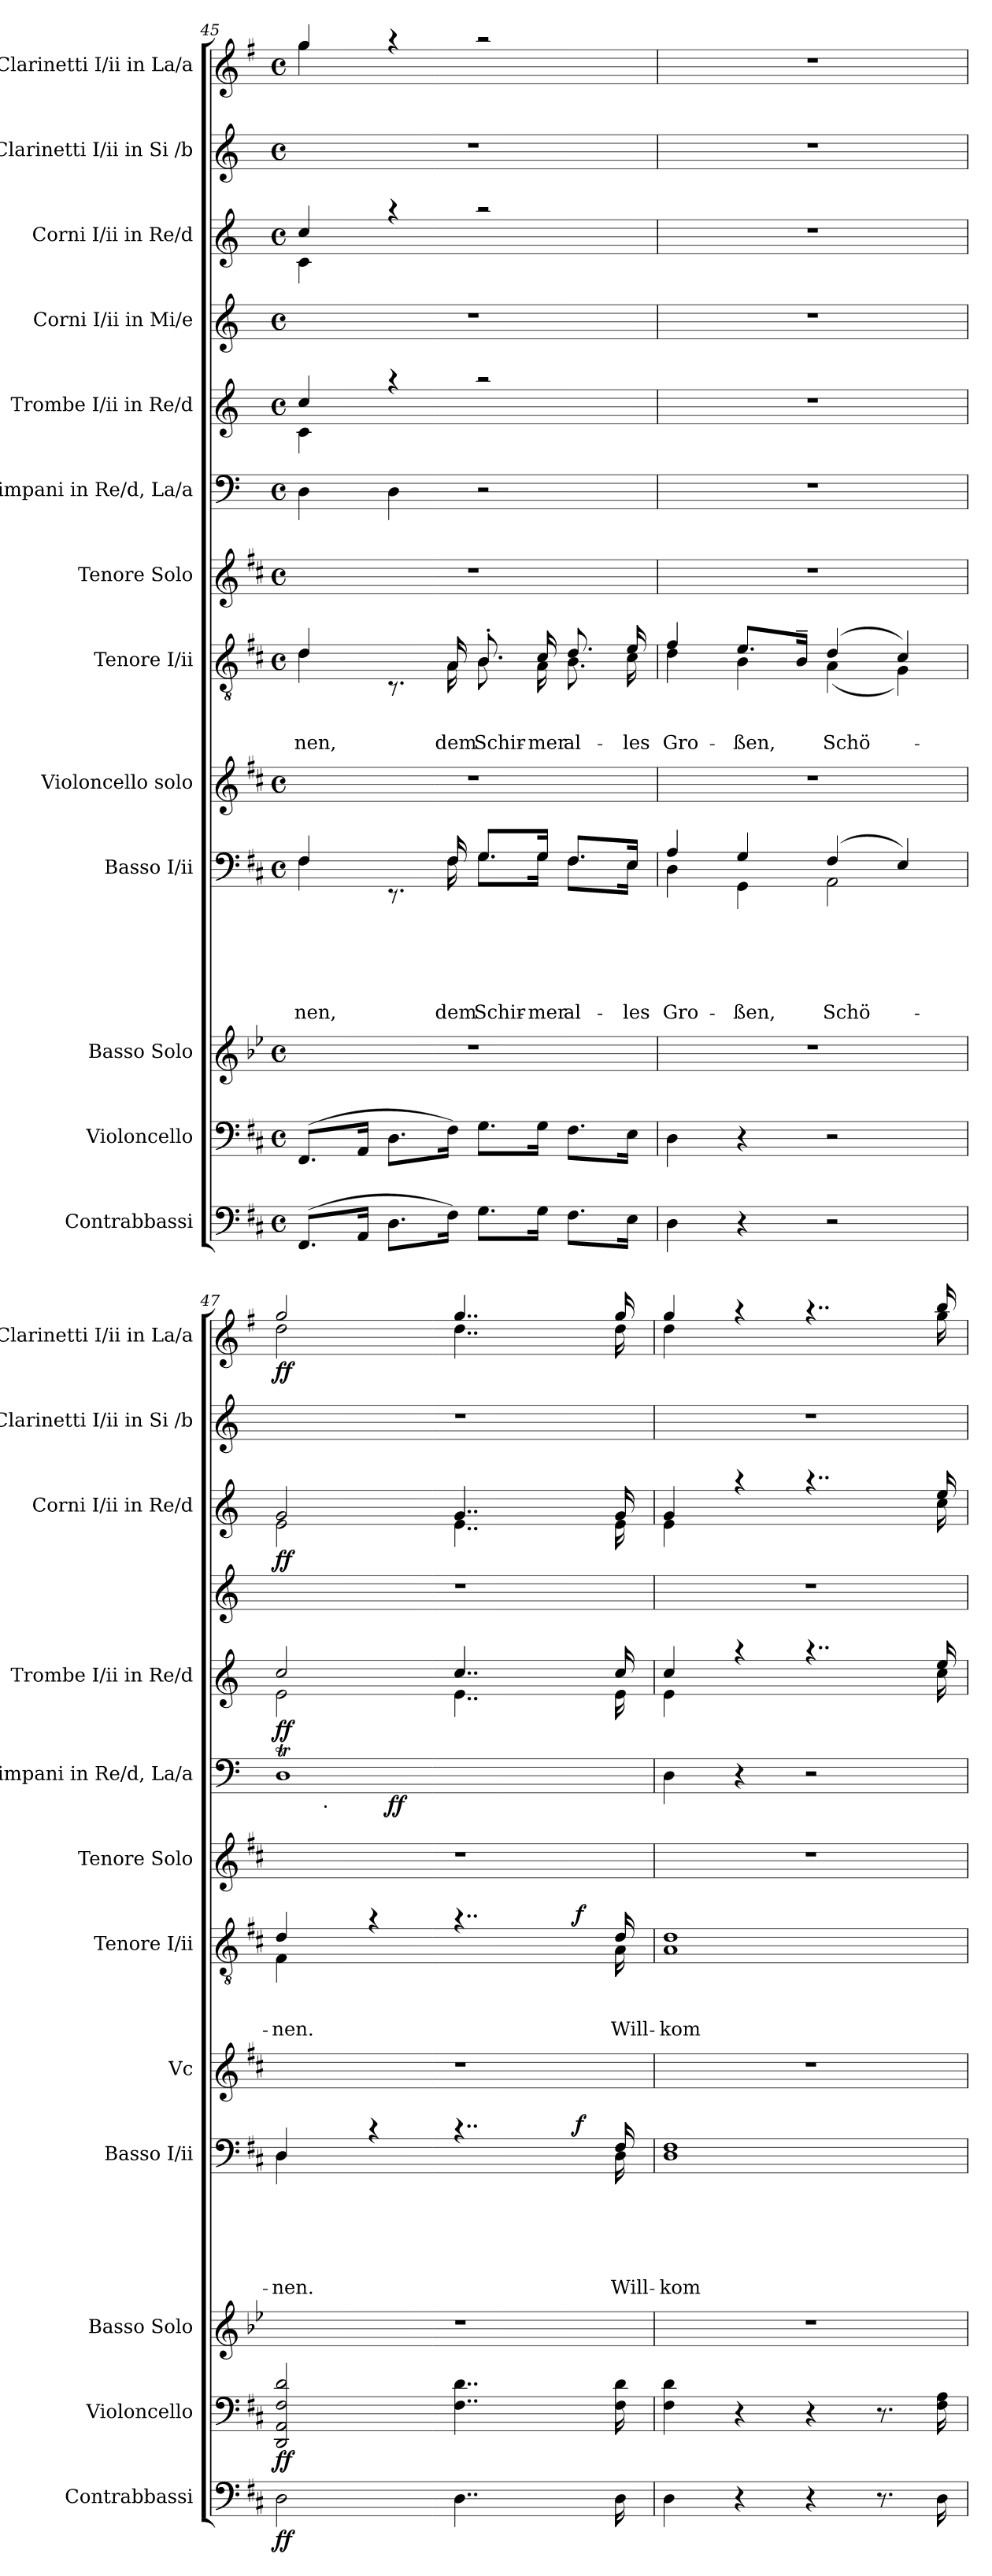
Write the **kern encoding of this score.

**kern	**dynam	**kern	**dynam	**kern	**kern	**text	**text	**text	**text	**text	**text	**dynam	**kern	**kern	**text	**text	**text	**dynam	**kern	**kern	**dynam	**kern	**dynam	**kern	**kern	**dynam	**kern	**kern	**dynam
*part13	*part13	*part12	*part12	*part11	*part10	*part10	*part10	*part10	*part10	*part10	*part10	*part10	*part9	*part8	*part8	*part8	*part8	*part8	*part7	*part6	*part6	*part5	*part5	*part4	*part3	*part3	*part2	*part1	*part1
*staff13	*staff13	*staff12	*staff12	*staff11	*staff10	*staff10	*staff10	*staff10	*staff10	*staff10	*staff10	*staff10	*staff9	*staff8	*staff8	*staff8	*staff8	*staff8	*staff7	*staff6	*staff6	*staff5	*staff5	*staff4	*staff3	*staff3	*staff2	*staff1	*staff1
*I"Contrabbassi	*	*I"Violoncello	*	*I"Basso Solo	*I"Basso I/ii	*	*	*	*	*	*	*	*I"Violoncello solo	*I"Tenore I/ii	*	*	*	*	*I"Tenore Solo	*I"Timpani in Re/d, La/a	*	*I"Trombe I/ii in Re/d	*	*I"Corni I/ii in Mi/e	*I"Corni I/ii in Re/d	*	*I"Clarinetti I/ii in Si /b	*I"Clarinetti I/ii in La/a	*
*I'Contrabbassi	*	*I'Violoncello	*	*I'Basso Solo	*I'Basso I/ii	*	*	*	*	*	*	*	*I'Vc	*I'Tenore I/ii	*	*	*	*	*I'Tenore Solo	*I'Timpani in Re/d, La/a	*	*I'Trombe I/ii in Re/d	*	*	*I'Corni I/ii in Re/d	*	*I'Clarinetti I/ii in Si /b	*I'Clarinetti I/ii in La/a	*
*clefF4	*	*clefF4	*	*clefG2	*clefF4	*	*	*	*	*	*	*	*clefG2	*clefGv2	*	*	*	*	*clefG2	*clefF4	*	*clefG2	*	*clefG2	*clefG2	*	*clefG2	*clefG2	*
*ITrd-2c-3	*	*ITrd-2c-3	*	*ITrd3c5	*ITrd-2c-3	*	*	*	*	*	*	*	*ITrd-2c-3	*ITrd-2c-3	*	*	*	*	*ITrd-2c-3	*ITrd-3c-5	*	*ITrd-3c-5	*	*ITrd4c7	*ITrd-3c-5	*	*ITrd-3c-5	*ITrd1c2	*
*k[b-]	*	*k[b-]	*	*k[b-]	*k[b-]	*	*	*	*	*	*	*	*k[b-]	*k[b-]	*	*	*	*	*k[b-]	*k[b-]	*	*k[b-]	*	*k[b-]	*k[b-]	*	*k[b-]	*k[b-]	*
*F:	*	*F:	*	*F:	*F:	*	*	*	*	*	*	*	*F:	*F:	*	*	*	*	*F:	*F:	*	*F:	*	*F:	*F:	*	*F:	*F:	*
*M4/4	*	*M4/4	*	*M4/4	*M4/4	*	*	*	*	*	*	*	*M4/4	*M4/4	*	*	*	*	*M4/4	*M4/4	*	*M4/4	*	*M4/4	*M4/4	*	*M4/4	*M4/4	*
*met(c)	*	*met(c)	*	*met(c)	*met(c)	*	*	*	*	*	*	*	*met(c)	*met(c)	*	*	*	*	*met(c)	*met(c)	*	*met(c)	*	*met(c)	*met(c)	*	*met(c)	*met(c)	*
=45	=45	=45	=45	=45	=45	=45	=45	=45	=45	=45	=45	=45	=45	=45	=45	=45	=45	=45	=45	=45	=45	=45	=45	=45	=45	=45	=45	=45	=45
!	!	!	!	!	!	!	!	!	!	!	!LO:LY:b	!	!	!	!	!	!LO:LY:b	!	!	!	!	!	!	!	!	!	!	!	!
*	*	*	*	*	*^	*	*	*	*	*	*	*	*	*^	*	*	*	*	*	*	*	*^	*	*	*^	*	*	*^	*
(>8.AA/L	.	(>8.AA/L	.	1r	4A/	4A\	.	.	.	.	.	-nen,	.	1r	4f/	4f\	.	.	-nen,	.	1r	4G\	.	4ff/	4f\	.	1r	4ff/	4f\	.	1r	4ff/	4ff\	.
16C/Jk	.	16C/Jk	.	.	.	.	.	.	.	.	.	.	.	.	.	.	.	.	.	.	.	.	.	.	.	.	.	.	.	.	.	.	.	.
8.F\L	.	8.F\L	.	.	8.ryy	8.rEE	.	.	.	.	.	.	.	.	8.ryy	8.rC	.	.	.	.	.	4G\	.	4raa	2.ryy	.	.	4raa	2.ryy	.	.	4raa	2.ryy	.
!	!	!	!	!	!	!	!	!	!	!	!	!LO:LY:b	!	!	!	!	!	!	!LO:LY:b	!	!	!	!	!	!	!	!	!	!	!	!	!	!	!
16A\Jk)	.	16A\Jk)	.	.	16A/	16A\	.	.	.	.	.	dem	.	.	16c/	16c\	.	.	dem	.	.	.	.	.	.	.	.	.	.	.	.	.	.	.
!	!	!	!	!	!	!	!	!	!	!	!	!LO:LY:b	!	!	!	!	!	!	!LO:LY:b	!	!	!	!	!	!	!	!	!	!	!	!	!	!	!
8.B-\L	.	8.B-\L	.	.	8.B-/L	8.B-\L	.	.	.	.	.	Schir-	.	.	8.d'>/	8.d\	.	.	Schir-	.	.	2r	.	2raa	.	.	.	2raa	.	.	.	2raa	.	.
!	!	!	!	!	!	!	!	!	!	!	!	!LO:LY:b	!	!	!	!	!	!	!LO:LY:b	!	!	!	!	!	!	!	!	!	!	!	!	!	!	!
16B-\Jk	.	16B-\Jk	.	.	16B-/Jk	16B-\Jk	.	.	.	.	.	-mer	.	.	16e/	16c\	.	.	-mer	.	.	.	.	.	.	.	.	.	.	.	.	.	.	.
!	!	!	!	!	!	!	!	!	!	!	!	!LO:LY:b	!	!	!	!	!	!	!LO:LY:b	!	!	!	!	!	!	!	!	!	!	!	!	!	!	!
8.A\L	.	8.A\L	.	.	8.A/L	8.A\L	.	.	.	.	.	al-	.	.	8.f/	8.d\	.	.	al-	.	.	.	.	.	.	.	.	.	.	.	.	.	.	.
!	!	!	!	!	!	!	!	!	!	!	!	!LO:LY:b	!	!	!	!	!	!	!LO:LY:b	!	!	!	!	!	!	!	!	!	!	!	!	!	!	!
16G\Jk	.	16G\Jk	.	.	16G/Jk	16G\Jk	.	.	.	.	.	-les	.	.	16g/	16e\	.	.	-les	.	.	.	.	.	.	.	.	.	.	.	.	.	.	.
*	*	*	*	*	*	*	*	*	*	*	*	*	*	*	*	*	*	*	*	*	*	*	*	*v	*v	*	*	*v	*v	*	*	*v	*v	*
=46	=46	=46	=46	=46	=46	=46	=46	=46	=46	=46	=46	=46	=46	=46	=46	=46	=46	=46	=46	=46	=46	=46	=46	=46	=46	=46	=46	=46	=46	=46	=46
!	!	!	!	!	!	!	!	!	!	!	!	!LO:LY:b	!	!	!	!	!	!	!LO:LY:b	!	!	!	!	!	!	!	!	!	!	!	!
4F\	.	4F\	.	1r	4c/	4F\	.	.	.	.	.	Gro-	.	1r	4a/	4f\	.	.	Gro-	.	1r	1r	.	1r	.	1r	1r	.	1r	1r	.
!	!	!	!	!	!	!	!	!	!	!	!	!LO:LY:b	!	!	!	!	!	!	!LO:LY:b	!	!	!	!	!	!	!	!	!	!	!	!
4r	.	4r	.	.	4B-/	4BB-\	.	.	.	.	.	-ßen,	.	.	8.g/L	4d\	.	.	-ßen,	.	.	.	.	.	.	.	.	.	.	.	.
.	.	.	.	.	.	.	.	.	.	.	.	.	.	.	16d~>/Jk	.	.	.	.	.	.	.	.	.	.	.	.	.	.	.	.
!	!	!	!	!	!	!	!	!	!	!	!	!LO:LY:b	!	!	!	!	!	!	!LO:LY:b	!	!	!	!	!	!	!	!	!	!	!	!
2r	.	2r	.	.	(4A/	2C\	.	.	.	.	.	Schö-	.	.	(4f/	(<4c\	.	.	Schö-	.	.	.	.	.	.	.	.	.	.	.	.
.	.	.	.	.	4G/)	.	.	.	.	.	.	.	.	.	4e/)	4B-\)	.	.	.	.	.	.	.	.	.	.	.	.	.	.	.
*	*	*	*	*	*v	*v	*	*	*	*	*	*	*	*	*	*	*	*	*	*	*	*	*	*	*	*	*	*	*	*	*
!!LO:LB:g=z
=47	=47	=47	=47	=47	=47	=47	=47	=47	=47	=47	=47	=47	=47	=47	=47	=47	=47	=47	=47	=47	=47	=47	=47	=47	=47	=47	=47	=47	=47	=47
!	!LO:DY:b	!	!LO:DY:b	!	!	!	!	!	!	!	!LO:LY:b	!	!	!	!	!	!	!LO:LY:b	!	!	!	!	!	!LO:DY:b	!	!	!LO:DY:b	!	!	!LO:DY:b
*	*	*	*	*	*^	*	*	*	*	*	*	*	*	*	*^	*	*	*	*	*	*^	*	*^	*	*	*^	*	*	*^	*
*	*	*	*	*	*	*^	*	*	*	*	*	*	*	*	*	*	*	*	*	*	*	*	*	*^	*	*	*	*	*	*	*	*	*	*	*	*
2F\	ff	2FF/ 2C/ 2A/ 2f/	ff	1r	4F/	4F\	2ryy	.	.	.	.	.	-nen.	.	1r	4f/	4A\	2ryy	.	.	-nen.	.	1r	1GT<	4ryy	8ryy	.	2ff/	2a\	ff	1r	2cc/	2a\	ff	1r	2ff/	2cc\	ff
!	!	!	!	!	!	!	!	!	!	!	!	!	!	!	!	!	!	!	!	!	!	!	!	!	!	!LO:TX:b:t=.	!	!	!	!	!	!	!	!	!	!	!	!
.	.	.	.	.	.	.	.	.	.	.	.	.	.	.	.	.	.	.	.	.	.	.	.	.	.	2..ryy	.	.	.	.	.	.	.	.	.	.	.	.
.	.	.	.	.	4rc	2ryy	.	.	.	.	.	.	.	.	.	4ra	2ryy	.	.	.	.	.	.	.	32ryy	.	.	.	.	.	.	.	.	.	.	.	.	.
!	!	!	!	!	!	!	!	!	!	!	!	!	!	!	!	!	!	!	!	!	!	!	!	!	!	!	!LO:DY:b	!	!	!	!	!	!	!	!	!	!	!
.	.	.	.	.	.	.	.	.	.	.	.	.	.	.	.	.	.	.	.	.	.	.	.	.	2ryy	.	ff	.	.	.	.	.	.	.	.	.	.	.
4..F\	.	4..A\ 4..f\	.	.	4..rc	.	4ryy	.	.	.	.	.	.	.	.	4..ra	.	4ryy	.	.	.	.	.	.	.	.	.	4..ff/	4..a\	.	.	4..cc/	4..a\	.	.	4..ff/	4..cc\	.
.	.	.	.	.	.	8.ryy	16.ryy	.	.	.	.	.	.	.	.	.	8.ryy	16.ryy	.	.	.	.	.	.	.	.	.	.	.	.	.	.	.	.	.	.	.	.
.	.	.	.	.	.	.	.	.	.	.	.	.	.	.	.	.	.	.	.	.	.	.	.	.	8..ryy	.	.	.	.	.	.	.	.	.	.	.	.	.
!	!	!	!	!	!	!	!	!	!	!	!	!	!	!LO:DY:a	!	!	!	!	!	!	!	!LO:DY:a	!	!	!	!	!	!	!	!	!	!	!	!	!	!	!	!
.	.	.	.	.	.	.	8ryy	.	.	.	.	.	.	f	.	.	.	8ryy	.	.	.	f	.	.	.	.	.	.	.	.	.	.	.	.	.	.	.	.
!	!	!	!	!	!	!	!	!	!	!	!	!	!LO:LY:b	!	!	!	!	!	!	!	!LO:LY:b	!	!	!	!	!	!	!	!	!	!	!	!	!	!	!	!	!
16F\	.	16A\ 16f\	.	.	16A/	16F\	.	.	.	.	.	.	Will-	.	.	16f/	16c\	.	.	.	Will-	.	.	.	.	.	.	16ff/	16a\	.	.	16cc/	16a\	.	.	16ff/	16cc\	.
.	.	.	.	.	.	.	32ryy	.	.	.	.	.	.	.	.	.	.	32ryy	.	.	.	.	.	.	.	.	.	.	.	.	.	.	.	.	.	.	.	.
=48	=48	=48	=48	=48	=48	=48	=48	=48	=48	=48	=48	=48	=48	=48	=48	=48	=48	=48	=48	=48	=48	=48	=48	=48	=48	=48	=48	=48	=48	=48	=48	=48	=48	=48	=48	=48	=48	=48
!	!	!	!	!	!	!	!	!	!	!	!	!	!LO:LY:b	!	!	!	!	!	!	!	!LO:LY:b	!	!	!	!	!	!	!	!	!	!	!	!	!	!	!	!	!
*	*	*	*	*	*v	*v	*v	*	*	*	*	*	*	*	*	*v	*v	*v	*	*	*	*	*	*v	*v	*v	*	*	*	*	*	*	*	*	*	*	*	*
4F\	.	4A\ 4f\	.	1r	1F 1A	.	.	.	.	.	-kom-	.	1r	1c 1f	.	.	-kom-	.	1r	4G\	.	4ff/	4a\	.	1r	4cc/	4a\	.	1r	4ff/	4cc\	.
4r	.	4r	.	.	.	.	.	.	.	.	.	.	.	.	.	.	.	.	.	4r	.	4raa	2ryy	.	.	4raa	2ryy	.	.	4raa	2ryy	.
4r	.	4r	.	.	.	.	.	.	.	.	.	.	.	.	.	.	.	.	.	2r	.	4..raa	.	.	.	4..raa	.	.	.	4..raa	.	.
8.r	.	8.r	.	.	.	.	.	.	.	.	.	.	.	.	.	.	.	.	.	.	.	.	8.ryy	.	.	.	8.ryy	.	.	.	8.ryy	.
16F\	.	16A\ 16c\	.	.	.	.	.	.	.	.	.	.	.	.	.	.	.	.	.	.	.	16aa/	16ff\	.	.	16aa/	16ff\	.	.	16aa/	16ff\	.
*	*	*	*	*	*	*	*	*	*	*	*	*	*	*	*	*	*	*	*	*	*	*v	*v	*	*	*v	*v	*	*	*v	*v	*
=	=	=	=	=	=	=	=	=	=	=	=	=	=	=	=	=	=	=	=	=	=	=	=	=	=	=	=	=	=
*-	*-	*-	*-	*-	*-	*-	*-	*-	*-	*-	*-	*-	*-	*-	*-	*-	*-	*-	*-	*-	*-	*-	*-	*-	*-	*-	*-	*-	*-
